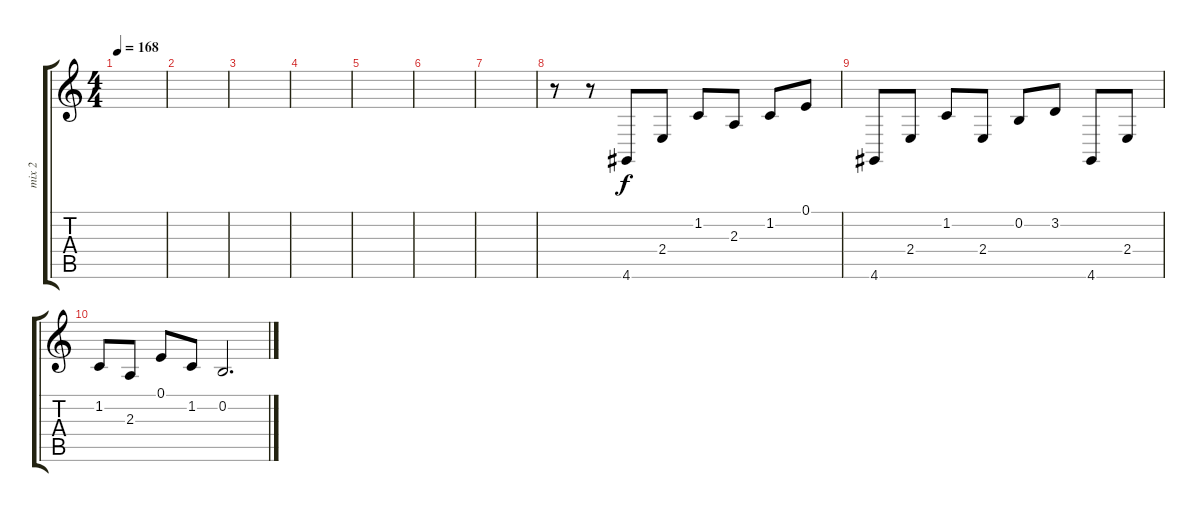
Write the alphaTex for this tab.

\track ("mix 2" "mix 2") {instrument brightacousticpiano}
\staff {score tabs}
\tuning (E4 B3 G3 D3 A2 E2) {hide}
\ts (4 4)
\tempo 168
\clef g2
\ks c
|
|
|
|
|
|
|
r.8 r.8 4.6.8 2.4.8 1.2.8 2.3.8 1.2.8 0.1.8 |
4.6.8 2.4.8 1.2.8 2.4.8 0.2.8 3.2.8 4.6.8 2.4.8 |
1.2.8 2.3.8 0.1.8 1.2.8 0.2.2{d}
